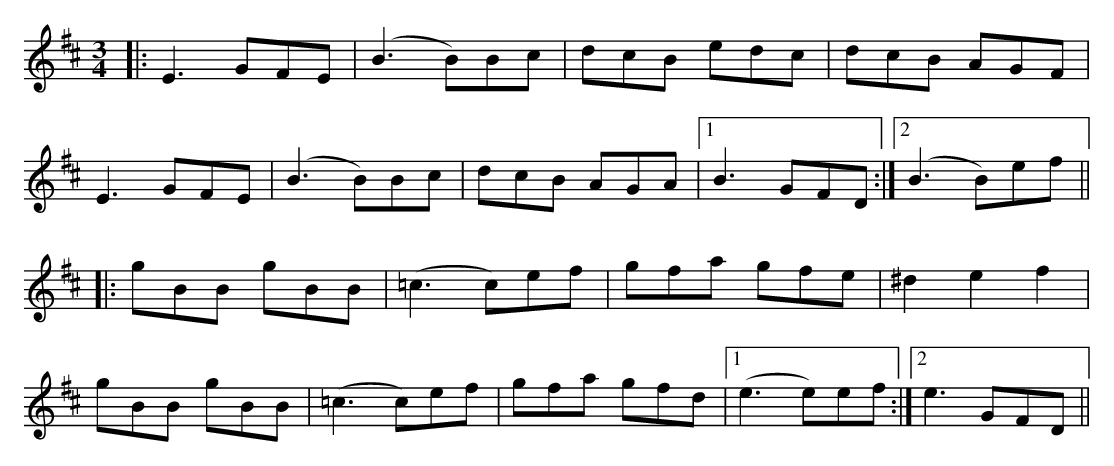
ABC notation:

X:1
M:3/4
K:D
|:E3 GFE|(B3 B)Bc|dcB edc|dcB AGF|
E3 GFE|(B3 B)Bc|dcB AGA|1 B3 GFD:|2 (B3 B)ef||
|:gBB gBB|(=c3 c)ef|gfa gfe|^d2e2 f2|
gBB gBB|(=c3 c)ef|gfa gfd|1 (e3 e)ef:|2 e3 GFD||
